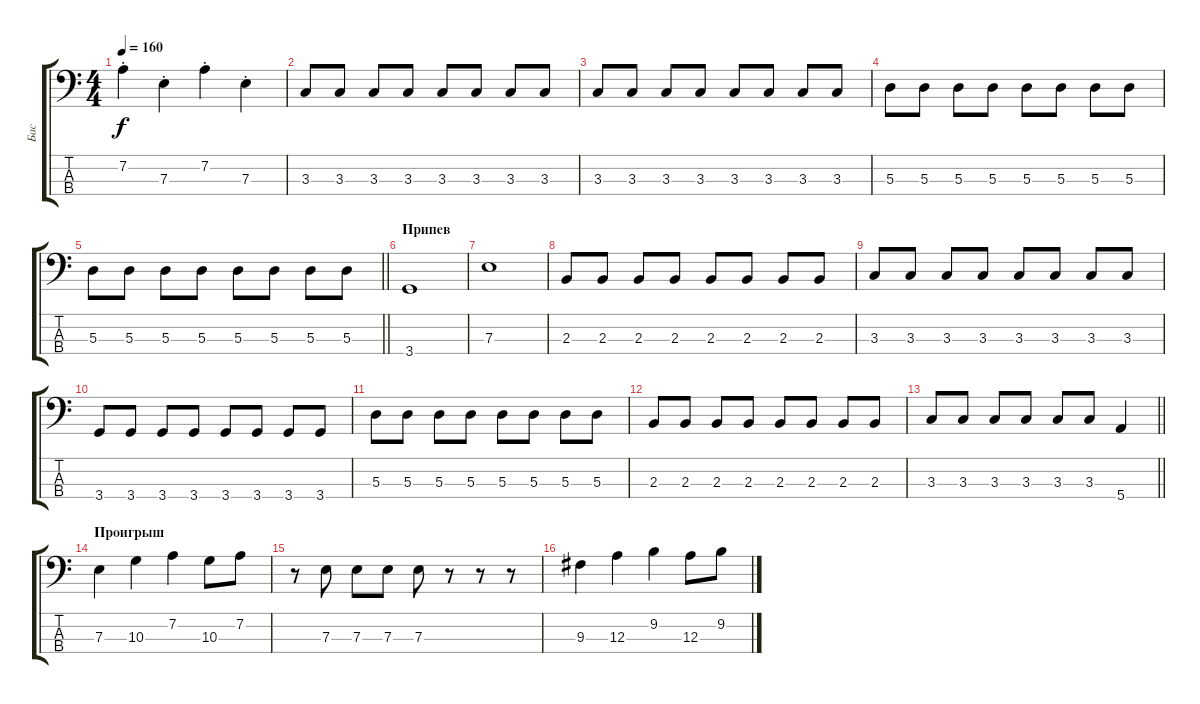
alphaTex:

\track ("Бас" "Бас") {instrument electricbassfinger}
\staff {score tabs}
\tuning (G2 D2 A1 E1) {hide}
\ts (4 4)
\tempo 160
\clef f4
\ks c
7.2{st}.4{dy f} 7.3{st}.4 7.2{st}.4 7.3{st}.4 |
3.3.8 3.3.8 3.3.8 3.3.8 3.3.8 3.3.8 3.3.8 3.3.8 |
3.3.8 3.3.8 3.3.8 3.3.8 3.3.8 3.3.8 3.3.8 3.3.8 |
5.3.8 5.3.8 5.3.8 5.3.8 5.3.8 5.3.8 5.3.8 5.3.8 |
\barLineRight lightlight
5.3.8 5.3.8 5.3.8 5.3.8 5.3.8 5.3.8 5.3.8 5.3.8 |
\section ("" "Припев")
3.4.1 |
7.3.1 |
2.3.8 2.3.8 2.3.8 2.3.8 2.3.8 2.3.8 2.3.8 2.3.8 |
3.3.8 3.3.8 3.3.8 3.3.8 3.3.8 3.3.8 3.3.8 3.3.8 |
3.4.8 3.4.8 3.4.8 3.4.8 3.4.8 3.4.8 3.4.8 3.4.8 |
5.3.8 5.3.8 5.3.8 5.3.8 5.3.8 5.3.8 5.3.8 5.3.8 |
2.3.8 2.3.8 2.3.8 2.3.8 2.3.8 2.3.8 2.3.8 2.3.8 |
\barLineRight lightlight
3.3.8 3.3.8 3.3.8 3.3.8 3.3.8 3.3.8 5.4.4 |
\section ("" "Проигрыш")
7.3.4 10.3.4 7.2.4 10.3.8 7.2.8 |
r.8 7.3.8 7.3.8 7.3.8 7.3.8 r.8 r.8 r.8 |
9.3.4 12.3.4 9.2.4 12.3.8 9.2.8
